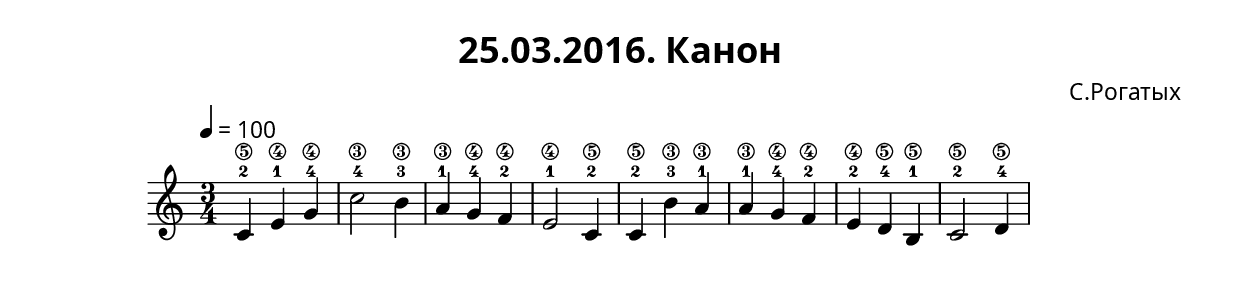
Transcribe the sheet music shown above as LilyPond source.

\version "2.12.3"
\header{
  title="25.03.2016. Канон"
  composer="C.Рогатых"
}

%Буквенные обозначения, принятые в континентальной Европе:
%H --- си, B --- си-бемоль.
\include "deutsch.ly"

% Ajust size
%#(set-global-staff-size 30.0)

\paper  {
  myStaffSize = #20
  #(define fonts
    (make-pango-font-tree "Linux Libertine"
                          "Droid Sans"
                          "Droid Sans Mono"
                           (/ myStaffSize 20)))
}

global = {
  \key c \major
  \time 3/4
  \tempo 4 = 100
}

voiceOne = \new Voice { \relative c'' {
  <c,-2\5>4 <e-1\4>4 <g-4\4>4 <c-4\3>2 <h-3\3>4 <a-1\3> <g-4\4> <f-2\4> <e-1\4>2 <c-2\5>4 <c-2\5>4 <h'-3\3> <a-1\3> <a-1\3> <g-4\4>4 <f-2\4> <e-2\4> <d-4\5> <h-1\5> <c-2\5>2 <d-4\5>4
}}

\score{
  \new StaffGroup <<
    \new Staff
    <<
      \global
      \voiceOne
    >>

  >>
  \layout{
    \context {
      \Score
      \remove "Bar_number_engraver"
    }
  }
  \midi{}
}

